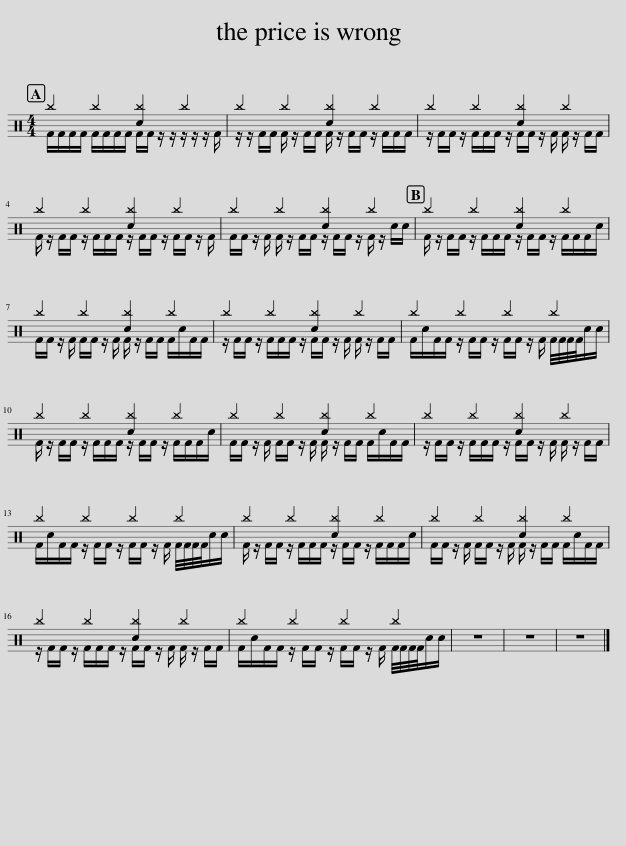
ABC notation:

X:1
%%score ( 1 2 )
L:1/8
M:4/4
I:linebreak $
K:C
V:1 perc
K:none
V:2 perc
K:none
V:1
 ^b2 ^b2 [c^b]2 ^b2 | ^b2 ^b2 [c^b]2 ^b2 | ^b2 ^b2 [c^b]2 ^b2 |$ ^b2 ^b2 [c^b]2 ^b2 | ^b2 ^b2 [c^b]2 ^b2 | %5
 ^b2 ^b2 [c^b]2 ^b2 |$ ^b2 ^b2 [c^b]2 ^b2 | ^b2 ^b2 [c^b]2 ^b2 | ^b2 ^b2 ^b2 ^b2 |$ ^b2 ^b2 [c^b]2 ^b2 | %10
 ^b2 ^b2 [c^b]2 ^b2 | ^b2 ^b2 [c^b]2 ^b2 |$ ^b2 ^b2 ^b2 ^b2 | ^b2 ^b2 [c^b]2 ^b2 | ^b2 ^b2 [c^b]2 ^b2 |$ %15
 ^b2 ^b2 [c^b]2 ^b2 | ^b2 ^b2 ^b2 ^b2 | z8 | z8 | z8 |] %20
V:2
 F/F/F/F/ F/F/F/F/ F/F/ z/ z/ z/ z/ z/ F/ | z/ z/ F/F/ F/ z/ F/F/ F/ z/ F/F/ z/ F/F/F/ | z/ F/F/ z/ F/F/F/ z/ F/F/ z/ F/ F/ z/ F/F/ |$ F/ z/ F/F/ z/ F/F/F/ z/ F/F/ z/ F/F/ z/ F/ | F/F/ z/ F/ F/ z/ F/F/ z/ F/F/ z/ F/ z/ c/c/ | %5
 F/ z/ F/F/ z/ F/F/F/ z/ F/F/ z/ F/F/F/c/ |$ F/F/ z/ F/ F/F/ z/ F/ F/ z/ F/F/ F/c/F/F/ | z/ F/F/ z/ F/F/F/ z/ F/F/ z/ F/ F/ z/ F/F/ | F/c/F/F/ z/ F/F/ z/ F/F/ z/ F/ F/4F/4F/4F/4c/c/ |$ F/ z/ F/F/ z/ F/F/F/ z/ F/F/ z/ F/F/F/c/ | %10
 F/F/ z/ F/ F/F/ z/ F/ F/ z/ F/F/ F/c/F/F/ | z/ F/F/ z/ F/F/F/ z/ F/F/ z/ F/ F/ z/ F/F/ |$ F/c/F/F/ z/ F/F/ z/ F/F/ z/ F/ F/4F/4F/4F/4c/c/ | F/ z/ F/F/ z/ F/F/F/ z/ F/F/ z/ F/F/F/c/ | F/F/ z/ F/ F/F/ z/ F/ F/ z/ F/F/ F/c/F/F/ |$ %15
 z/ F/F/ z/ F/F/F/ z/ F/F/ z/ F/ F/ z/ F/F/ | F/c/F/F/ z/ F/F/ z/ F/F/ z/ F/ F/4F/4F/4F/4c/c/ | x8 | x8 | x8 |] %20
